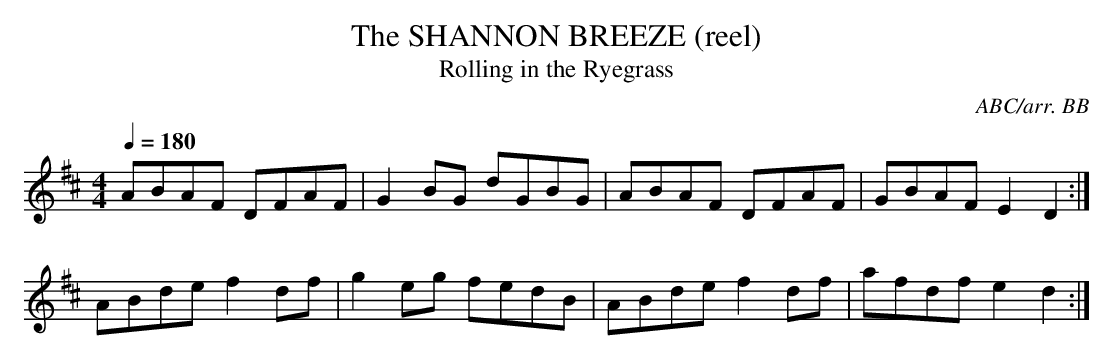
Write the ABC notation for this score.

X:1
T:SHANNON BREEZE (reel), The
T:Rolling in the Ryegrass
C:ABC/arr. BB
M:4/4
L:1/8
Q:1/4=180
K:D
ABAF DFAF|G2 BG dGBG|ABAF DFAF|GBAF E2 D2 :|
ABde f2 df|g2 eg fedB|ABde f2 df|afdf e2 d2 :|
